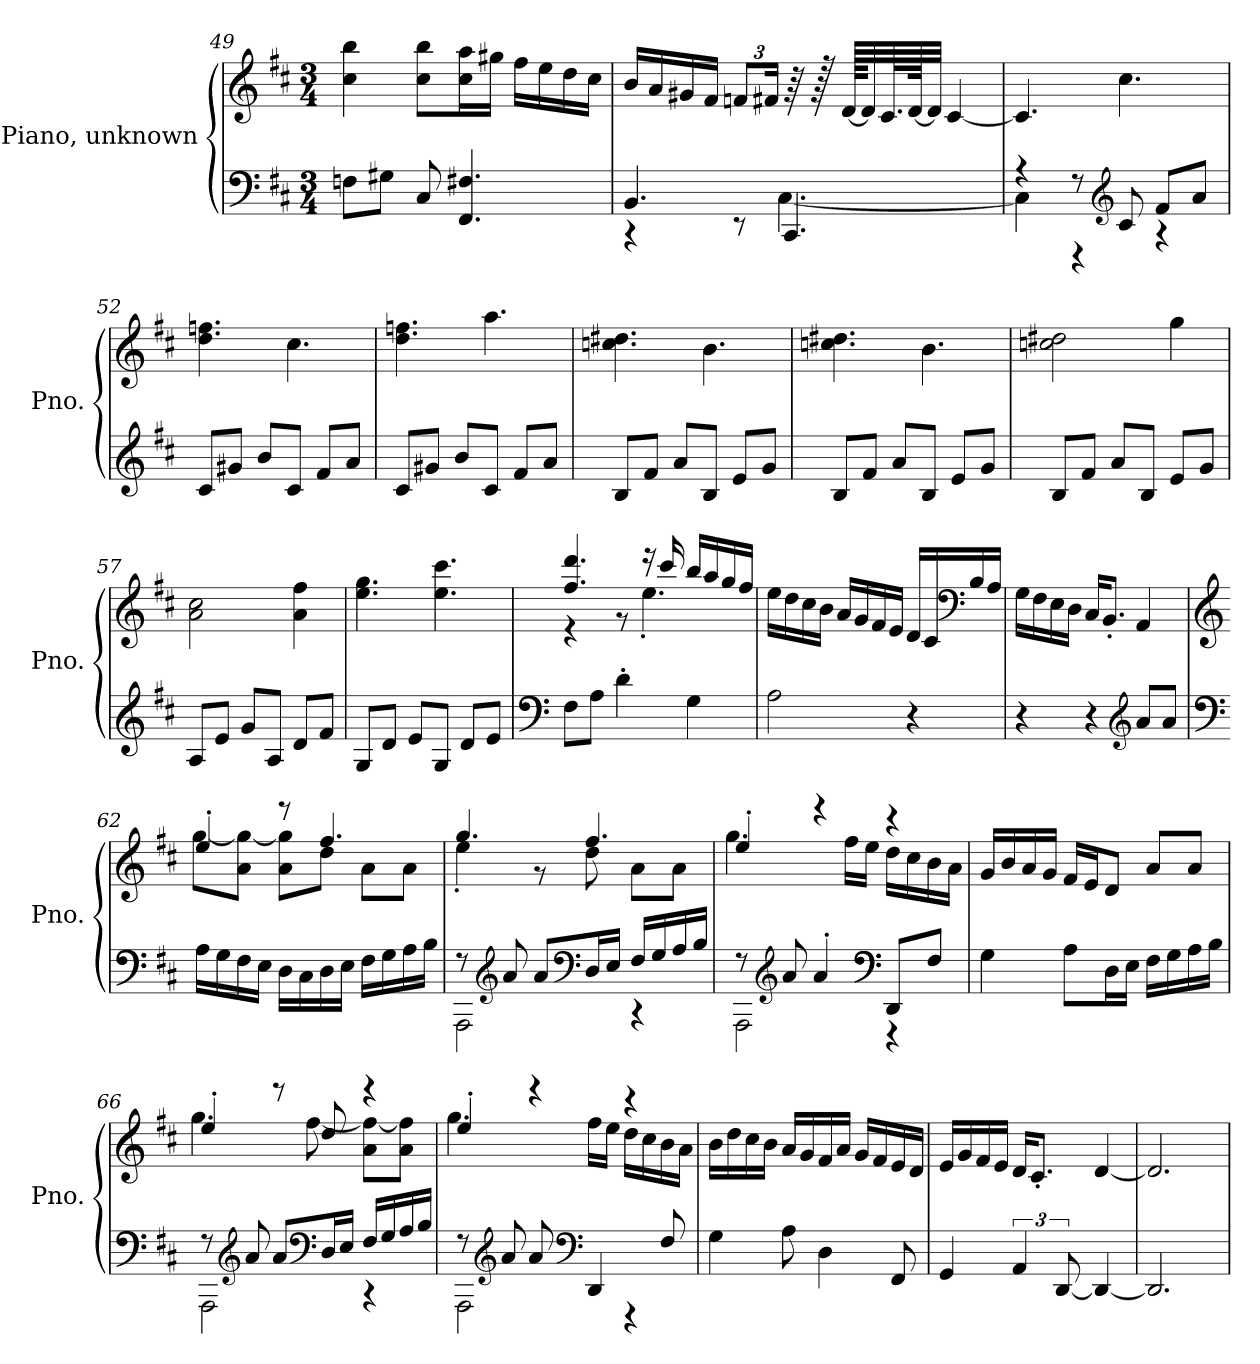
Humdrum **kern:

**kern	**kern
*part1	*part1
*staff2	*staff1
*I"Piano, unknown	*
*I'Pno.	*
*clefF4	*clefG2
*k[f#c#]	*k[f#c#]
*M3/4	*M3/4
=49	=49
8Fn\L	4cc#\ 4bb\
8G#X\J	.
8C#/	8cc#\ 8bb\L
4.FF#/ 4.F#X/	16cc#\ 16aa\L
.	16gg#X\JJ
.	16ff#\LL
.	16ee\
.	16dd\
.	16cc#\JJ
=50	=50
*^	*
4.BB/	4r	16b/LL
.	.	16a/
.	.	16g#X/
.	.	16f#/JJ
*	*	*Xbrackettup
.	8r	12fn/L
.	.	24f#X/Jk
4.CC#/	[4.C#\	64r
.	.	128r
.	.	[128d/KKLLL
.	.	32d/]
.	.	64.c#/L
.	.	[128d/JK
.	.	32d/JJJ]
.	.	[4c#/
=51	=51	=51
4r	4C#\]	4.c#/]
8r	4r	.
*clefG2	*	*
8c#/	.	4.cc#\
8f#/L	4r	.
8a/J	.	.
*v	*v	*
!!LO:LB:g=z
=52	=52
8c#/L	4.dd\ 4.ffn\
8g#X/J	.
8b/L	.
8c#/J	4.cc#\
8f#/L	.
8a/J	.
=53	=53
8c#/L	4.dd\ 4.ffn\
8g#X/J	.
8b/L	.
8c#/J	4.aa\
8f#/L	.
8a/J	.
=54	=54
8B/L	4.ccn\ 4.dd#X\
8f#/J	.
8a/L	.
8B/J	4.b\
8e/L	.
8g/J	.
=55	=55
8B/L	4.ccn\ 4.dd#X\
8f#/J	.
8a/L	.
8B/J	4.b\
8e/L	.
8g/J	.
=56	=56
8B/L	2ccn\ 2dd#X\
8f#/J	.
8a/L	.
8B/J	.
8e/L	4gg\
8g/J	.
!!LO:LB:g=z
=57	=57
8A/L	2a\ 2cc#\
8e/J	.
8g/L	.
8A/J	.
8d/L	4a\ 4ff#\
8f#/J	.
=58	=58
8G/L	4.ee\ 4.gg\
8d/J	.
8e/L	.
8G/J	4.ee\ 4.ccc#\
8d/L	.
8e/J	.
=59	=59
*clefF4	*
*	*^
8F#\L	4.ff#/ 4.ddd/	4r
8A\J	.	.
4d'\	.	8r
.	16r	4.ee'\
.	16ccc#/	.
4G\	16bb/LL	.
.	16aa/	.
.	16gg/	.
.	16ff#/JJ	.
*	*v	*v
=60	=60
2A\	16ee\LL
.	16dd\
.	16cc#\
.	16b\JJ
.	16a/LL
.	16g/
.	16f#/
.	16e/JJ
4r	16d/LL
.	16c#/
*	*clefF4
.	16B/
.	16A/JJ
!!LO:LB:g=z
=61	=61
4r	16G\LL
.	16F#\
.	16E\
.	16D\JJ
4r	16C#/KL
.	8.BB'/J
*clefG2	*
8a/L	4AA/
8a/J	.
=62	=62
*clefF4	*clefG2
*	*^
16A\LL	4ee'/	[8gg\L
16G\	.	.
16F#\	.	8a\ 8gg\_J
16E\JJ	.	.
16D\LL	8r	8a\ 8gg\]L
16C#\	.	.
16D\	4.ff#/	8dd\J
16E\JJ	.	.
16F#\LL	.	8a\L
16G\	.	.
16A\	.	8a\J
16B\JJ	.	.
=63	=63	=63
*^	*	*
8r	2AAA\	4.gg/	4ee'\
*clefG2	*	*	*
8a/	.	.	.
8a/L	.	.	8r
*clefF4	*	*	*
16D/L	.	4.ff#/	8dd\
16E/JJ	.	.	.
16F#/LL	4r	.	8a\L
16G/	.	.	.
16A/	.	.	8a\J
16B/JJ	.	.	.
!!LO:LB:g=z	!!
=64	=64	=64	=64
8r	2AAA\	4ee'/	4.gg\
*clefG2	*	*	*
8a/	.	.	.
4a'/	.	4r	.
.	.	.	16ff#\LL
.	.	.	16ee\JJ
*clefF4	*	*	*
8DD/L	4r	4r	16dd\LL
.	.	.	16cc#\
8F#/J	.	.	16b\
.	.	.	16a\JJ
*v	*v	*	*
*	*v	*v
=65	=65
4G\	16g/LL
.	16b/
.	16a/
.	16g/JJ
8A\L	16f#/LL
.	16e/J
16D\L	8d/J
16E\JJ	.
16F#\LL	8a/L
16G\	.
16A\	8a/J
16B\JJ	.
=66	=66
*^	*^
8r	2AAA\	4ee'/	4.gg\
*clefG2	*	*	*
8a/	.	.	.
8a/L	.	8r	.
*clefF4	*	*	*
16D/L	.	8dd/	[8ff#\
16E/JJ	.	.	.
16F#/LL	4r	4r	8a\ 8ff#\_L
16G/	.	.	.
16A/	.	.	8a\ 8ff#\]J
16B/JJ	.	.	.
!!LO:PB:g=z	!!
=67	=67	=67	=67
8r	2AAA\	4ee'/	4.gg\
*clefG2	*	*	*
8a/	.	.	.
8a/	.	4r	.
*clefF4	*	*	*
4DD/	.	.	16ff#\LL
.	.	.	16ee\JJ
.	4r	4r	16dd\LL
.	.	.	16cc#\
8F#/	.	.	16b\
.	.	.	16a\JJ
*v	*v	*	*
*	*v	*v
=68	=68
4G\	16b\LL
.	16dd\
.	16cc#\
.	16b\JJ
8A\	16a/LL
.	16g/
4D\	16f#/
.	16a/JJ
.	16g/LL
.	16f#/
8FF#/	16e/
.	16d/JJ
=69	=69
4GG/	16e/LL
.	16g/
.	16f#/
.	16e/JJ
6AA/	16d/KL
.	8.c#'/J
[12DD/	.
4DD/_	[4d/
=70	=70
2.DD/]	2.d/]
=	=
*-	*-
